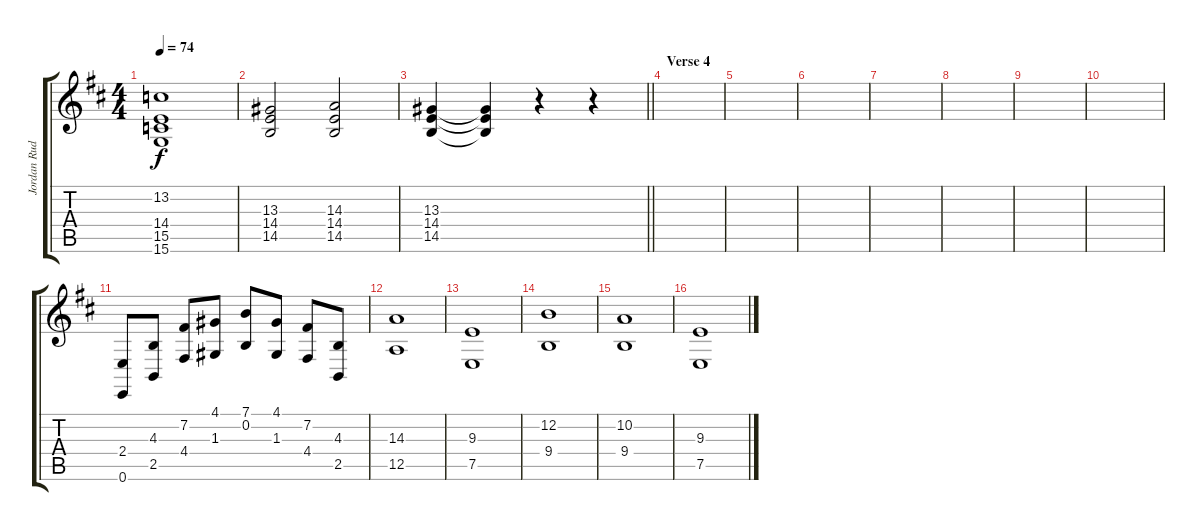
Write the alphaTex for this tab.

\track ("Jordan Rudess" "Jordan Rud") {instrument stringensemble2}
\staff {score tabs}
\tuning (E4 B3 G3 D3 A2 E2) {hide}
\ts (4 4)
\tempo 74
\clef g2
\ks bminor
(13.2 14.4 15.5 15.6).1{dy f} |
(13.3 14.4 14.5).2 (14.3 14.4 14.5).2 |
\barLineRight lightlight
(13.3 14.4 14.5).4 (13.3{t} 14.4{t} 14.5{t}).4 r.4 r.4 |
\section ("" "Verse 4")
|
|
|
|
|
|
|
(2.4 0.6).8{instrument stringensemble1} (4.3 2.5).8 (7.2 4.4).8 (4.1 1.3).8 (7.1 0.2).8 (4.1 1.3).8 (7.2 4.4).8 (4.3 2.5).8 |
(14.3 12.5).1 |
(9.3 7.5).1 |
(12.2 9.4).1 |
(10.2 9.4).1 |
(9.3 7.5).1
